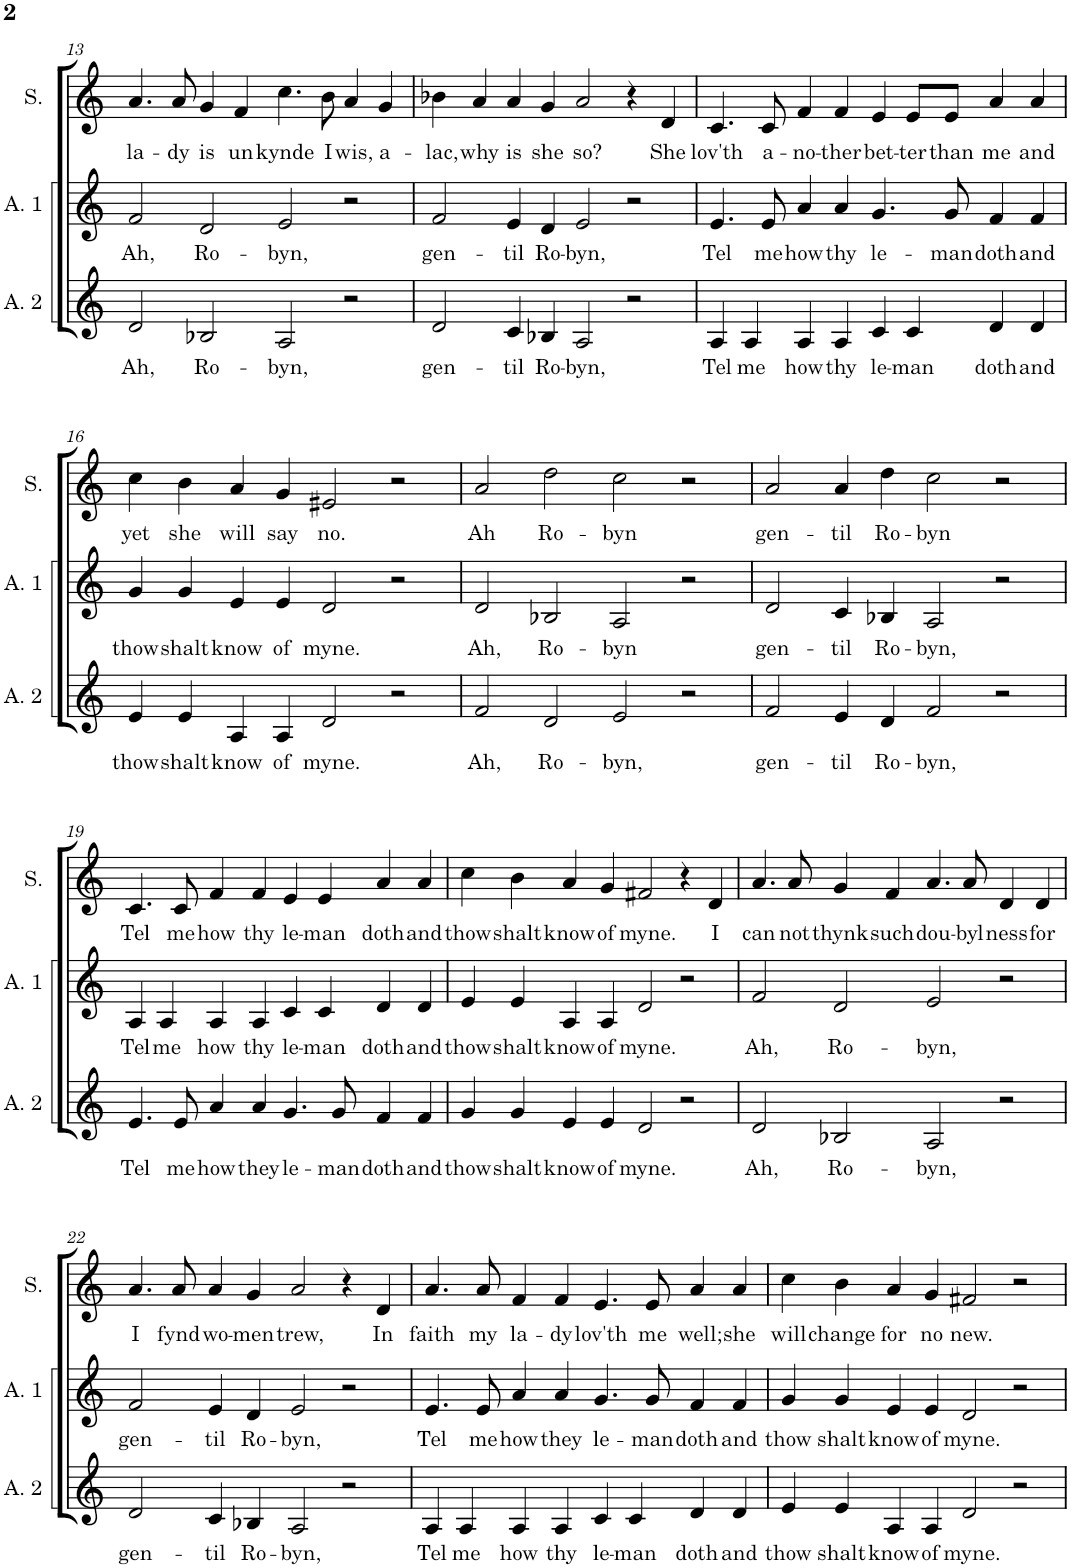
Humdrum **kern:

**kern	**text	**kern	**text	**kern	**text
*part3	*part3	*part2	*part2	*part1	*part1
*staff3	*staff3	*staff2	*staff2	*staff1	*staff1
*I"Alto 2	*	*I"Alto 1	*	*I"Soprano	*
*I'A. 2	*	*I'A. 1	*	*I'S.	*
!!LO:PB:g=z
*clefG2	*	*clefG2	*	*clefG2	*
*k[]	*	*k[]	*	*k[]	*
*M4/2	*	*M4/2	*	*M4/2	*
=13	=13	=13	=13	=13	=13
!	!LO:LY:b	!	!LO:LY:b	!	!LO:LY:b
2d/	Ah,	2f/	Ah,	4.a/	la-
!	!	!	!	!	!LO:LY:b
.	.	.	.	8a/	-dy
!	!LO:LY:b	!	!LO:LY:b	!	!LO:LY:b
2B-X/	Ro-	2d/	Ro-	4g/	is
!	!	!	!	!	!LO:LY:b
.	.	.	.	4f/	un
!	!LO:LY:b	!	!LO:LY:b	!	!LO:LY:b
2A/	-byn,	2e/	-byn,	4.cc\	kynde
!	!	!	!	!	!LO:LY:b
.	.	.	.	8b\	I
!	!	!	!	!	!LO:LY:b
2r	.	2r	.	4a/	wis,
!	!	!	!	!	!LO:LY:b
.	.	.	.	4g/	a-
=14	=14	=14	=14	=14	=14
!	!LO:LY:b	!	!LO:LY:b	!	!LO:LY:b
2d/	gen-	2f/	gen-	4b-X\	-lac,
!	!	!	!	!	!LO:LY:b
.	.	.	.	4a/	why
!	!LO:LY:b	!	!LO:LY:b	!	!LO:LY:b
4c/	-til	4e/	-til	4a/	is
!	!LO:LY:b	!	!LO:LY:b	!	!LO:LY:b
4B-X/	Ro-	4d/	Ro-	4g/	she
!	!LO:LY:b	!	!LO:LY:b	!	!LO:LY:b
2A/	-byn,	2e/	-byn,	2a/	so?
2r	.	2r	.	4r	.
!	!	!	!	!	!LO:LY:b
.	.	.	.	4d/	She
=15	=15	=15	=15	=15	=15
!	!LO:LY:b	!	!LO:LY:b	!	!LO:LY:b
4A/	Tel	4.e/	Tel	4.c/	lov'th
!	!LO:LY:b	!	!	!	!
4A/	me	.	.	.	.
!	!	!	!LO:LY:b	!	!LO:LY:b
.	.	8e/	me	8c/	a-
!	!LO:LY:b	!	!LO:LY:b	!	!LO:LY:b
4A/	how	4a/	how	4f/	-no-
!	!LO:LY:b	!	!LO:LY:b	!	!LO:LY:b
4A/	thy	4a/	thy	4f/	-ther
!	!LO:LY:b	!	!LO:LY:b	!	!LO:LY:b
4c/	le-	4.g/	le-	4e/	bet-
!	!LO:LY:b	!	!	!	!LO:LY:b
4c/	-man	.	.	8e/L	-ter
!	!	!	!LO:LY:b	!	!LO:LY:b
.	.	8g/	-man	8e/J	than
!	!LO:LY:b	!	!LO:LY:b	!	!LO:LY:b
4d/	doth	4f/	doth	4a/	me
!	!LO:LY:b	!	!LO:LY:b	!	!LO:LY:b
4d/	and	4f/	and	4a/	and
!!LO:LB:g=z
=16	=16	=16	=16	=16	=16
!	!LO:LY:b	!	!LO:LY:b	!	!LO:LY:b
4e/	thow	4g/	thow	4cc\	yet
!	!LO:LY:b	!	!LO:LY:b	!	!LO:LY:b
4e/	shalt	4g/	shalt	4b\	she
!	!LO:LY:b	!	!LO:LY:b	!	!LO:LY:b
4A/	know	4e/	know	4a/	will
!	!LO:LY:b	!	!LO:LY:b	!	!LO:LY:b
4A/	of	4e/	of	4g/	say
!	!LO:LY:b	!	!LO:LY:b	!	!LO:LY:b
2d/	myne.	2d/	myne.	2e#X/	no.
2r	.	2r	.	2r	.
=17	=17	=17	=17	=17	=17
!	!LO:LY:b	!	!LO:LY:b	!	!LO:LY:b
2f/	Ah,	2d/	Ah,	2a/	Ah
!	!LO:LY:b	!	!LO:LY:b	!	!LO:LY:b
2d/	Ro-	2B-X/	Ro-	2dd\	Ro-
!	!LO:LY:b	!	!LO:LY:b	!	!LO:LY:b
2e/	-byn,	2A/	-byn	2cc\	-byn
2r	.	2r	.	2r	.
=18	=18	=18	=18	=18	=18
!	!LO:LY:b	!	!LO:LY:b	!	!LO:LY:b
2f/	gen-	2d/	gen-	2a/	gen-
!	!LO:LY:b	!	!LO:LY:b	!	!LO:LY:b
4e/	-til	4c/	-til	4a/	-til
!	!LO:LY:b	!	!LO:LY:b	!	!LO:LY:b
4d/	Ro-	4B-X/	Ro-	4dd\	Ro-
!	!LO:LY:b	!	!LO:LY:b	!	!LO:LY:b
2f/	-byn,	2A/	-byn,	2cc\	-byn
2r	.	2r	.	2r	.
!!LO:LB:g=z
=19	=19	=19	=19	=19	=19
!	!LO:LY:b	!	!LO:LY:b	!	!LO:LY:b
4.e/	Tel	4A/	Tel	4.c/	Tel
!	!	!	!LO:LY:b	!	!
.	.	4A/	me	.	.
!	!LO:LY:b	!	!	!	!LO:LY:b
8e/	me	.	.	8c/	me
!	!LO:LY:b	!	!LO:LY:b	!	!LO:LY:b
4a/	how	4A/	how	4f/	how
!	!LO:LY:b	!	!LO:LY:b	!	!LO:LY:b
4a/	they	4A/	thy	4f/	thy
!	!LO:LY:b	!	!LO:LY:b	!	!LO:LY:b
4.g/	le-	4c/	le-	4e/	le-
!	!	!	!LO:LY:b	!	!LO:LY:b
.	.	4c/	-man	4e/	-man
!	!LO:LY:b	!	!	!	!
8g/	-man	.	.	.	.
!	!LO:LY:b	!	!LO:LY:b	!	!LO:LY:b
4f/	doth	4d/	doth	4a/	doth
!	!LO:LY:b	!	!LO:LY:b	!	!LO:LY:b
4f/	and	4d/	and	4a/	and
=20	=20	=20	=20	=20	=20
!	!LO:LY:b	!	!LO:LY:b	!	!LO:LY:b
4g/	thow	4e/	thow	4cc\	thow
!	!LO:LY:b	!	!LO:LY:b	!	!LO:LY:b
4g/	shalt	4e/	shalt	4b\	shalt
!	!LO:LY:b	!	!LO:LY:b	!	!LO:LY:b
4e/	know	4A/	know	4a/	know
!	!LO:LY:b	!	!LO:LY:b	!	!LO:LY:b
4e/	of	4A/	of	4g/	of
!	!LO:LY:b	!	!LO:LY:b	!	!LO:LY:b
2d/	myne.	2d/	myne.	2f#X/	myne.
2r	.	2r	.	4r	.
!	!	!	!	!	!LO:LY:b
.	.	.	.	4d/	I
=21	=21	=21	=21	=21	=21
!	!LO:LY:b	!	!LO:LY:b	!	!LO:LY:b
2d/	Ah,	2f/	Ah,	4.a/	can
!	!	!	!	!	!LO:LY:b
.	.	.	.	8a/	not
!	!LO:LY:b	!	!LO:LY:b	!	!LO:LY:b
2B-X/	Ro-	2d/	Ro-	4g/	thynk
!	!	!	!	!	!LO:LY:b
.	.	.	.	4f/	such
!	!LO:LY:b	!	!LO:LY:b	!	!LO:LY:b
2A/	-byn,	2e/	-byn,	4.a/	dou-
!	!	!	!	!	!LO:LY:b
.	.	.	.	8a/	-byl
!	!	!	!	!	!LO:LY:b
2r	.	2r	.	4d/	ness
!	!	!	!	!	!LO:LY:b
.	.	.	.	4d/	for
!!LO:LB:g=z
=22	=22	=22	=22	=22	=22
!	!LO:LY:b	!	!LO:LY:b	!	!LO:LY:b
2d/	gen-	2f/	gen-	4.a/	I
!	!	!	!	!	!LO:LY:b
.	.	.	.	8a/	fynd
!	!LO:LY:b	!	!LO:LY:b	!	!LO:LY:b
4c/	-til	4e/	-til	4a/	wo-
!	!LO:LY:b	!	!LO:LY:b	!	!LO:LY:b
4B-X/	Ro-	4d/	Ro-	4g/	-men
!	!LO:LY:b	!	!LO:LY:b	!	!LO:LY:b
2A/	-byn,	2e/	-byn,	2a/	trew,
2r	.	2r	.	4r	.
!	!	!	!	!	!LO:LY:b
.	.	.	.	4d/	In
=23	=23	=23	=23	=23	=23
!	!LO:LY:b	!	!LO:LY:b	!	!LO:LY:b
4A/	Tel	4.e/	Tel	4.a/	faith
!	!LO:LY:b	!	!	!	!
4A/	me	.	.	.	.
!	!	!	!LO:LY:b	!	!LO:LY:b
.	.	8e/	me	8a/	my
!	!LO:LY:b	!	!LO:LY:b	!	!LO:LY:b
4A/	how	4a/	how	4f/	la-
!	!LO:LY:b	!	!LO:LY:b	!	!LO:LY:b
4A/	thy	4a/	they	4f/	-dy
!	!LO:LY:b	!	!LO:LY:b	!	!LO:LY:b
4c/	le-	4.g/	le-	4.e/	lov'th
!	!LO:LY:b	!	!	!	!
4c/	-man	.	.	.	.
!	!	!	!LO:LY:b	!	!LO:LY:b
.	.	8g/	-man	8e/	me
!	!LO:LY:b	!	!LO:LY:b	!	!LO:LY:b
4d/	doth	4f/	doth	4a/	well;
!	!LO:LY:b	!	!LO:LY:b	!	!LO:LY:b
4d/	and	4f/	and	4a/	she
=24	=24	=24	=24	=24	=24
!	!LO:LY:b	!	!LO:LY:b	!	!LO:LY:b
4e/	thow	4g/	thow	4cc\	will
!	!LO:LY:b	!	!LO:LY:b	!	!LO:LY:b
4e/	shalt	4g/	shalt	4b\	change
!	!LO:LY:b	!	!LO:LY:b	!	!LO:LY:b
4A/	know	4e/	know	4a/	for
!	!LO:LY:b	!	!LO:LY:b	!	!LO:LY:b
4A/	of	4e/	of	4g/	no
!	!LO:LY:b	!	!LO:LY:b	!	!LO:LY:b
2d/	myne.	2d/	myne.	2f#X/	new.
2r	.	2r	.	2r	.
=	=	=	=	=	=
*-	*-	*-	*-	*-	*-
